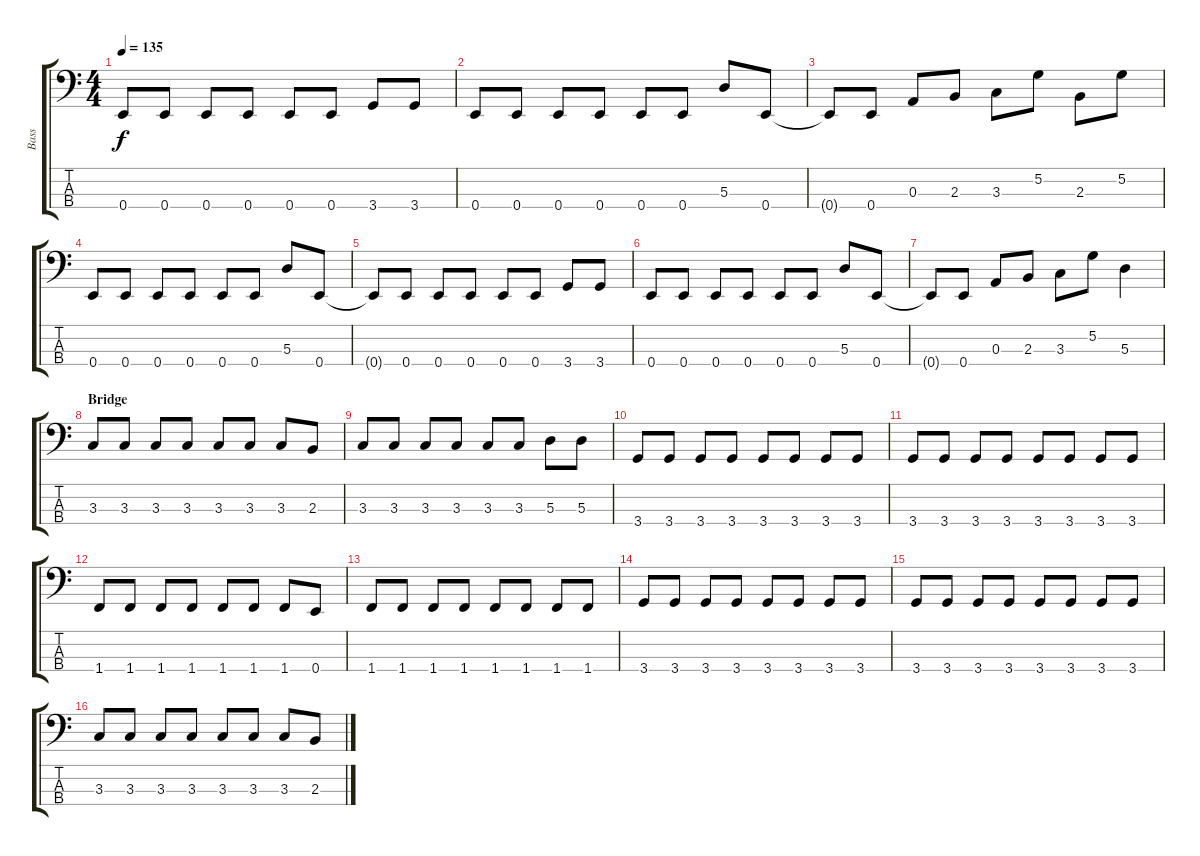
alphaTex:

\track ("Bass" "Bass") {instrument electricbassfinger}
\staff {score tabs}
\tuning (G2 D2 A1 E1) {hide}
\ts (4 4)
\tempo 135
\clef f4
\ks c
0.4{t}.8{dy f} 0.4.8 0.4.8 0.4.8 0.4.8 0.4.8 3.4.8 3.4.8 |
0.4.8 0.4.8 0.4.8 0.4.8 0.4.8 0.4.8 5.3.8 0.4.8 |
0.4{t}.8 0.4.8 0.3.8 2.3.8 3.3.8 5.2.8 2.3.8 5.2.8 |
0.4.8 0.4.8 0.4.8 0.4.8 0.4.8 0.4.8 5.3.8 0.4.8 |
0.4{t}.8 0.4.8 0.4.8 0.4.8 0.4.8 0.4.8 3.4.8 3.4.8 |
0.4.8 0.4.8 0.4.8 0.4.8 0.4.8 0.4.8 5.3.8 0.4.8 |
0.4{t}.8 0.4.8 0.3.8 2.3.8 3.3.8 5.2.8 5.3.4 |
\section ("" "Bridge")
3.3.8 3.3.8 3.3.8 3.3.8 3.3.8 3.3.8 3.3.8 2.3.8 |
3.3.8 3.3.8 3.3.8 3.3.8 3.3.8 3.3.8 5.3.8 5.3.8 |
3.4.8 3.4.8 3.4.8 3.4.8 3.4.8 3.4.8 3.4.8 3.4.8 |
3.4.8 3.4.8 3.4.8 3.4.8 3.4.8 3.4.8 3.4.8 3.4.8 |
1.4.8 1.4.8 1.4.8 1.4.8 1.4.8 1.4.8 1.4.8 0.4.8 |
1.4.8 1.4.8 1.4.8 1.4.8 1.4.8 1.4.8 1.4.8 1.4.8 |
3.4.8 3.4.8 3.4.8 3.4.8 3.4.8 3.4.8 3.4.8 3.4.8 |
3.4.8 3.4.8 3.4.8 3.4.8 3.4.8 3.4.8 3.4.8 3.4.8 |
3.3.8 3.3.8 3.3.8 3.3.8 3.3.8 3.3.8 3.3.8 2.3.8
